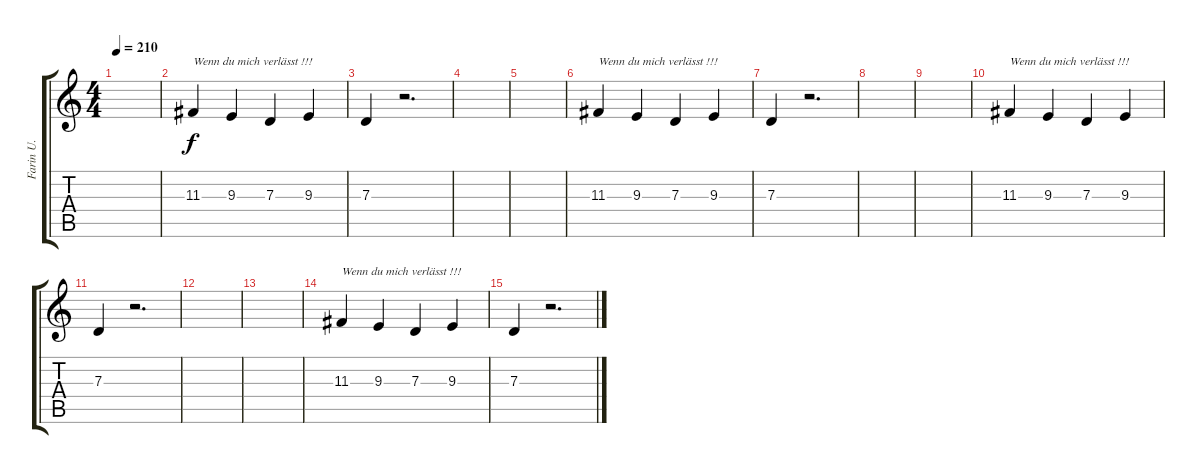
\track ("Farin U." "Farin U.") {instrument flute}
\staff {score tabs}
\tuning (E4 B3 G3 D3 A2 E2) {hide}
\ts (4 4)
\tempo 210
\clef g2
\ks c
|
11.3.4{txt "Wenn du mich verlässt !!!"} 9.3.4 7.3.4 9.3.4 |
7.3.4 r.2{d} |
|
|
11.3.4{txt "Wenn du mich verlässt !!!"} 9.3.4 7.3.4 9.3.4 |
7.3.4 r.2{d} |
|
|
11.3.4{txt "Wenn du mich verlässt !!!"} 9.3.4 7.3.4 9.3.4 |
7.3.4 r.2{d} |
|
|
11.3.4{txt "Wenn du mich verlässt !!!"} 9.3.4 7.3.4 9.3.4 |
7.3.4 r.2{d}
